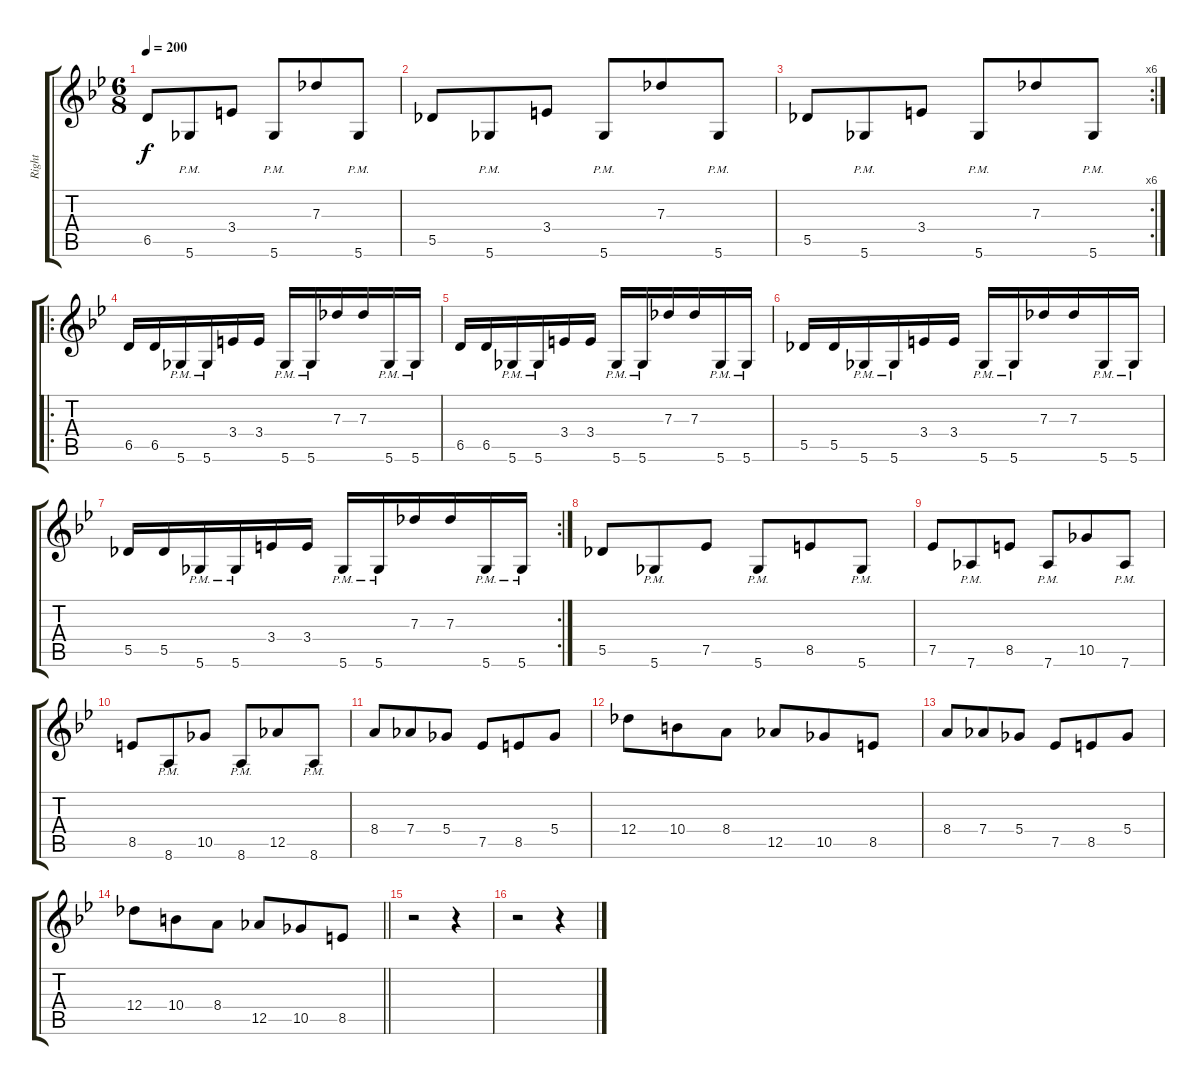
\track ("Right" "Right") {instrument overdrivenguitar}
\staff {score tabs}
\tuning (Eb4 Bb3 Gb3 Db3 Ab2 Db2) {hide}
\ts (6 8)
\tempo 200
\clef g2
\ks bb
6.5.8{dy f} 5.6{pm}.8 3.4.8 5.6{pm}.8 7.3.8 5.6{pm}.8 |
5.5.8 5.6{pm}.8 3.4.8 5.6{pm}.8 7.3.8 5.6{pm}.8 |
\rc 6
5.5.8 5.6{pm}.8 3.4.8 5.6{pm}.8 7.3.8 5.6{pm}.8 |
\ro
6.5.16 6.5.16 5.6{pm}.16 5.6{pm}.16 3.4.16 3.4.16 5.6{pm}.16 5.6{pm}.16 7.3.16 7.3.16 5.6{pm}.16 5.6{pm}.16 |
6.5.16 6.5.16 5.6{pm}.16 5.6{pm}.16 3.4.16 3.4.16 5.6{pm}.16 5.6{pm}.16 7.3.16 7.3.16 5.6{pm}.16 5.6{pm}.16 |
5.5.16 5.5.16 5.6{pm}.16 5.6{pm}.16 3.4.16 3.4.16 5.6{pm}.16 5.6{pm}.16 7.3.16 7.3.16 5.6{pm}.16 5.6{pm}.16 |
\rc 2
5.5.16 5.5.16 5.6{pm}.16 5.6{pm}.16 3.4.16 3.4.16 5.6{pm}.16 5.6{pm}.16 7.3.16 7.3.16 5.6{pm}.16 5.6{pm}.16 |
5.5.8 5.6{pm}.8 7.5.8 5.6{pm}.8 8.5.8 5.6{pm}.8 |
7.5.8 7.6{pm}.8 8.5.8 7.6{pm}.8 10.5.8 7.6{pm}.8 |
8.5.8 8.6{pm}.8 10.5.8 8.6{pm}.8 12.5.8 8.6{pm}.8 |
8.4.8 7.4.8 5.4.8 7.5.8 8.5.8 5.4.8 |
12.4.8 10.4.8 8.4.8 12.5.8 10.5.8 8.5.8 |
8.4.8 7.4.8 5.4.8 7.5.8 8.5.8 5.4.8 |
\barLineRight lightlight
12.4.8 10.4.8 8.4.8 12.5.8 10.5.8 8.5.8 |
r.2 r.4 |
r.2 r.4
